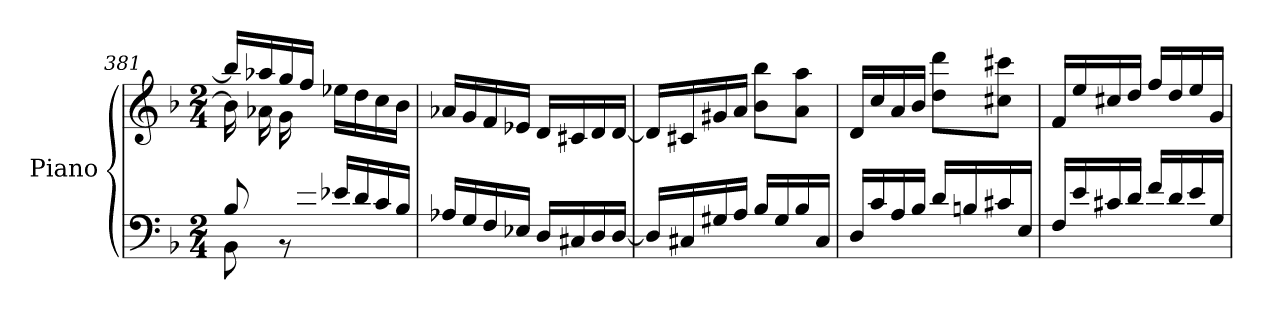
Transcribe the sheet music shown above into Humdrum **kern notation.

**kern	**kern
*part1	*part1
*staff2	*staff1
*I"Piano	*
*I'Pno	*
*clefF4	*clefG2
*k[b-]	*k[b-]
*M2/4	*M2/4
=381	=381
*^	*^
*	*^	*	*
8.ryy	8B-/	8BB-\	16bb-/LL]	16b-\LL]
.	.	.	16aa-X/	16a-X\
.	8r	8ryy	16gg/	16g\
16f/JJ	.	.	16ff/JJ	16ryy
4ryy	16e-X/LL	4ryy	16ee-X\LL	4ryy
.	16d/	.	16dd\	.
.	16c/	.	16cc\	.
.	16B-/JJ	.	16b-\JJ	.
*v	*v	*v	*	*
*	*v	*v
=382	=382
16A-X/LL	16a-X/LL
16G/	16g/
16F/	16f/
16E-X/JJ	16e-X/JJ
16D/LL	16d/LL
16C#X/	16c#X/
16D/	16d/
[16D/JJ	[16d/JJ
!!LO:PB:g=z
=383	=383
16D/LL]	16d/LL]
16C#X/	16c#X/
16G#X/	16g#X/
16A/JJ	16a/JJ
16B-/LL	8b-\ 8bb-\L
16G#/	.
16B-/	8a\ 8aa\J
16C#/JJ	.
=384	=384
16D/LL	16d/LL
16c/	16cc/
16A/	16a/
16B-/JJ	16b-/JJ
16d/LL	8dd\ 8ddd\L
16Bn/	.
16c#X/	8cc#X\ 8ccc#X\J
16E/JJ	.
=385	=385
16F/LL	16f/LL
16e/	16ee/
16c#X/	16cc#X/
16d/JJ	16dd/JJ
16f/LL	16ff/LL
16d/	16dd/
16e/	16ee/
16G/JJ	16g/JJ
=	=
*-	*-
